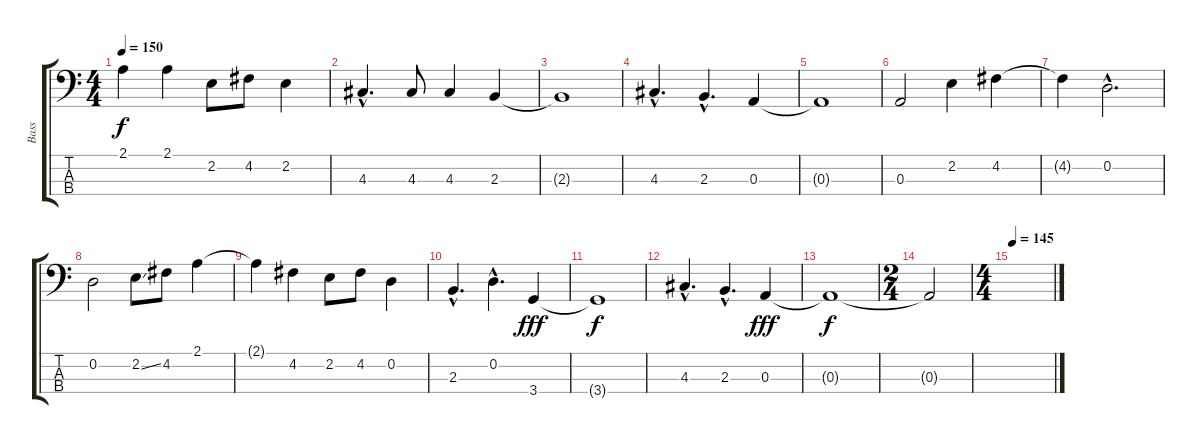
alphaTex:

\track ("Bass" "Bass") {instrument electricbassfinger}
\staff {score tabs}
\tuning (G2 D2 A1 E1) {hide}
\ts (4 4)
\tempo 150
\clef f4
\ks c
2.1{t}.4{dy f} 2.1.4 2.2.8 4.2.8 2.2.4 |
4.3{hac}.4{d} 4.3.8 4.3.4 2.3.4 |
2.3{t}.1 |
4.3{hac}.4{d} 2.3{hac}.4{d} 0.3.4 |
0.3{t}.1 |
0.3.2 2.2.4 4.2.4 |
4.2{t}.4 0.2{hac}.2{d} |
0.2.2 2.2{ss}.8 4.2.8 2.1.4 |
2.1{t}.4 4.2.4 2.2.8 4.2.8 0.2.4 |
2.3{hac}.4{d} 0.2{hac}.4{d} 3.4.4{dy fff} |
3.4{t}.1{dy f} |
4.3{hac}.4{d} 2.3{hac}.4{d} 0.3.4{dy fff} |
0.3{t}.1{dy f volume 0} |
\ts (2 4)
0.3{t}.2 |
\ts (4 4)
\tempo 145
